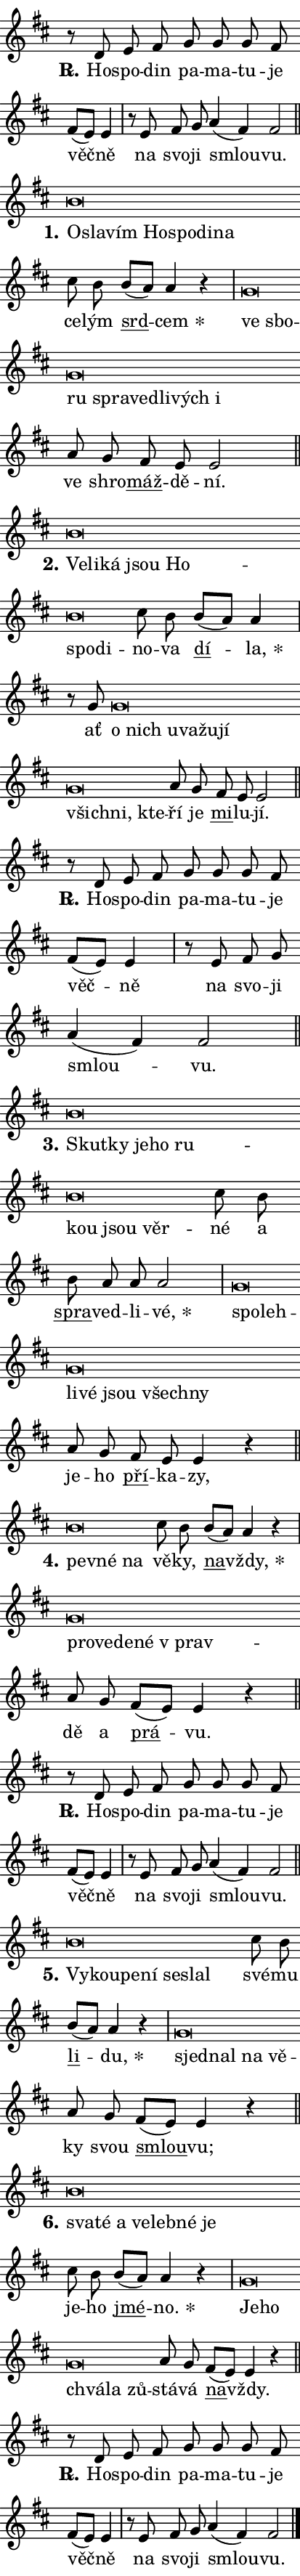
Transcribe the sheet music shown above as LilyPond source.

\version "2.22.1"
\header { tagline = "" }
\paper {
  indent = 0\cm
  top-margin = 0\cm
  right-margin = 0\cm
  bottom-margin = 0\cm
  left-margin = 0\cm
  paper-width = 7\cm
  page-breaking = #ly:one-page-breaking
  system-system-spacing.basic-distance = #11
  score-system-spacing.basic-distance = #11
  ragged-last = ##f
}


%% Author: Thomas Morley
%% https://lists.gnu.org/archive/html/lilypond-user/2020-05/msg00002.html
#(define (line-position grob)
"Returns position of @var[grob} in current system:
   @code{'start}, if at first time-step
   @code{'end}, if at last time-step
   @code{'middle} otherwise
"
  (let* ((col (ly:item-get-column grob))
         (ln (ly:grob-object col 'left-neighbor))
         (rn (ly:grob-object col 'right-neighbor))
         (col-to-check-left (if (ly:grob? ln) ln col))
         (col-to-check-right (if (ly:grob? rn) rn col))
         (break-dir-left
           (and
             (ly:grob-property col-to-check-left 'non-musical #f)
             (ly:item-break-dir col-to-check-left)))
         (break-dir-right
           (and
             (ly:grob-property col-to-check-right 'non-musical #f)
             (ly:item-break-dir col-to-check-right))))
        (cond ((eqv? 1 break-dir-left) 'start)
              ((eqv? -1 break-dir-right) 'end)
              (else 'middle))))

#(define (tranparent-at-line-position vctor)
  (lambda (grob)
  "Relying on @code{line-position} select the relevant enry from @var{vctor}.
Used to determine transparency,"
    (case (line-position grob)
      ((end) (not (vector-ref vctor 0)))
      ((middle) (not (vector-ref vctor 1)))
      ((start) (not (vector-ref vctor 2))))))

noteHeadBreakVisibility =
#(define-music-function (break-visibility)(vector?)
"Makes @code{NoteHead}s transparent relying on @var{break-visibility}"
#{
  \override NoteHead.transparent =
    #(tranparent-at-line-position break-visibility)
#})

#(define delete-ledgers-for-transparent-note-heads
  (lambda (grob)
    "Reads whether a @code{NoteHead} is transparent.
If so this @code{NoteHead} is removed from @code{'note-heads} from
@var{grob}, which is supposed to be @code{LedgerLineSpanner}.
As a result ledgers are not printed for this @code{NoteHead}"
    (let* ((nhds-array (ly:grob-object grob 'note-heads))
           (nhds-list
             (if (ly:grob-array? nhds-array)
                 (ly:grob-array->list nhds-array)
                 '()))
           ;; Relies on the transparent-property being done before
           ;; Staff.LedgerLineSpanner.after-line-breaking is executed.
           ;; This is fragile ...
           (to-keep
             (remove
               (lambda (nhd)
                 (ly:grob-property nhd 'transparent #f))
               nhds-list)))
      ;; TODO find a better method to iterate over grob-arrays, similiar
      ;; to filter/remove etc for lists
      ;; For now rebuilt from scratch
      (set! (ly:grob-object grob 'note-heads)  '())
      (for-each
        (lambda (nhd)
          (ly:pointer-group-interface::add-grob grob 'note-heads nhd))
        to-keep))))

hideNotes = {
  \noteHeadBreakVisibility #begin-of-line-visible
}
unHideNotes = {
  \noteHeadBreakVisibility #all-visible
}

% work-around for resetting accidentals
% https://lilypond.org/doc/v2.23/Documentation/notation/displaying-rhythms#unmetered-music
cadenzaMeasure = {
  \cadenzaOff
  \partial 1024 s1024
  \cadenzaOn
}

#(define-markup-command (accent layout props text) (markup?)
  "Underline accented syllable"
  (interpret-markup layout props
    #{\markup \override #'(offset . 4.3) \underline { #text }#}))

responsum = \markup \concat {
  "R" \hspace #-1.05 \path #0.1 #'((moveto 0 0.07) (lineto 0.9 0.8)) \hspace #0.05 "."
}

\layout {
    \context {
        \Staff
        \remove "Time_signature_engraver"
        \override LedgerLineSpanner.after-line-breaking = #delete-ledgers-for-transparent-note-heads
    }
    \context {
        \Voice {
            \override NoteHead.output-attributes = #'((class . "notehead"))
            \override Hairpin.height = #0.55
        }
    }
    \context {
        \Lyrics {
            \override StanzaNumber.output-attributes = #'((class . "stanzanumber"))
            \override LyricSpace.minimum-distance = #0.9
            \override LyricText.font-name = #"TeX Gyre Schola"
            \override LyricText.font-size = 1
            \override StanzaNumber.font-name = #"TeX Gyre Schola Bold"
            \override StanzaNumber.font-size = 1
        }
    }
}

% magnetic-lyrics.ily
%
%   written by
%     Jean Abou Samra <jean@abou-samra.fr>
%     Werner Lemberg <wl@gnu.org>
%
%   adapted by
%     Jiri Hon <jiri.hon@gmail.com>
%
% Version 2022-Apr-15

% https://www.mail-archive.com/lilypond-user@gnu.org/msg149350.html

#(define (Left_hyphen_pointer_engraver context)
   "Collect syllable-hyphen-syllable occurrences in lyrics and store
them in properties.  This engraver only looks to the left.  For
example, if the lyrics input is @code{foo -- bar}, it does the
following.

@itemize @bullet
@item
Set the @code{text} property of the @code{LyricHyphen} grob between
@q{foo} and @q{bar} to @code{foo}.

@item
Set the @code{left-hyphen} property of the @code{LyricText} grob with
text @q{foo} to the @code{LyricHyphen} grob between @q{foo} and
@q{bar}.
@end itemize

Use this auxiliary engraver in combination with the
@code{lyric-@/text::@/apply-@/magnetic-@/offset!} hook."
   (let ((hyphen #f)
         (text #f))
     (make-engraver
      (acknowledgers
       ((lyric-syllable-interface engraver grob source-engraver)
        (set! text grob)))
      (end-acknowledgers
       ((lyric-hyphen-interface engraver grob source-engraver)
        ;(when (not (grob::has-interface grob 'lyric-space-interface))
          (set! hyphen grob)));)
      ((stop-translation-timestep engraver)
       (when (and text hyphen)
         (ly:grob-set-object! text 'left-hyphen hyphen))
       (set! text #f)
       (set! hyphen #f)))))

#(define (lyric-text::apply-magnetic-offset! grob)
   "If the space between two syllables is less than the value in
property @code{LyricText@/.details@/.squash-threshold}, move the right
syllable to the left so that it gets concatenated with the left
syllable.

Use this function as a hook for
@code{LyricText@/.after-@/line-@/breaking} if the
@code{Left_@/hyphen_@/pointer_@/engraver} is active."
   (let ((hyphen (ly:grob-object grob 'left-hyphen #f)))
     (when hyphen
       (let ((left-text (ly:spanner-bound hyphen LEFT)))
         (when (grob::has-interface left-text 'lyric-syllable-interface)
           (let* ((common (ly:grob-common-refpoint grob left-text X))
                  (this-x-ext (ly:grob-extent grob common X))
                  (left-x-ext
                   (begin
                     ;; Trigger magnetism for left-text.
                     (ly:grob-property left-text 'after-line-breaking)
                     (ly:grob-extent left-text common X)))
                  ;; `delta` is the gap width between two syllables.
                  (delta (- (interval-start this-x-ext)
                            (interval-end left-x-ext)))
                  (details (ly:grob-property grob 'details))
                  (threshold (assoc-get 'squash-threshold details 0.2)))
             (when (< delta threshold)
               (let* (;; We have to manipulate the input text so that
                      ;; ligatures crossing syllable boundaries are not
                      ;; disabled.  For languages based on the Latin
                      ;; script this is essentially a beautification.
                      ;; However, for non-Western scripts it can be a
                      ;; necessity.
                      (lt (ly:grob-property left-text 'text))
                      (rt (ly:grob-property grob 'text))
                      (is-space (grob::has-interface hyphen 'lyric-space-interface))
                      (space (if is-space " " ""))
                      (space-markup (grob-interpret-markup grob " "))
                      (space-size (interval-length (ly:stencil-extent space-markup X)))
                      (extra-delta (if is-space space-size 0))
                      ;; Append new syllable.
                      (ltrt-space (if (and (string? lt) (string? rt))
                                (string-append lt space rt)
                                (make-concat-markup (list lt space rt))))
                      ;; Right-align `ltrt` to the right side.
                      (ltrt-space-markup (grob-interpret-markup
                               grob
                               (make-translate-markup
                                (cons (interval-length this-x-ext) 0)
                                (make-right-align-markup ltrt-space)))))
                 (begin
                   ;; Don't print `left-text`.
                   (ly:grob-set-property! left-text 'stencil #f)
                   ;; Set text and stencil (which holds all collected
                   ;; syllables so far) and shift it to the left.
                   (ly:grob-set-property! grob 'text ltrt-space)
                   (ly:grob-set-property! grob 'stencil ltrt-space-markup)
                   (ly:grob-translate-axis! grob (- (- delta extra-delta)) X))))))))))


#(define (lyric-hyphen::displace-bounds-first grob)
   ;; Make very sure this callback isn't triggered too early.
   (let ((left (ly:spanner-bound grob LEFT))
         (right (ly:spanner-bound grob RIGHT)))
     (ly:grob-property left 'after-line-breaking)
     (ly:grob-property right 'after-line-breaking)
     (ly:lyric-hyphen::print grob)))

squashThreshold = #0.4

\layout {
  \context {
    \Lyrics
    \consists #Left_hyphen_pointer_engraver
    \override LyricText.after-line-breaking =
      #lyric-text::apply-magnetic-offset!
    \override LyricHyphen.stencil = #lyric-hyphen::displace-bounds-first
    \override LyricText.details.squash-threshold = \squashThreshold
    \override LyricHyphen.minimum-distance = 0
    \override LyricHyphen.minimum-length = \squashThreshold
  }
}

squash = \override LyricText.details.squash-threshold = 9999
unSquash = \override LyricText.details.squash-threshold = \squashThreshold

left = \override LyricText.self-alignment-X = #LEFT
unLeft = \revert LyricText.self-alignment-X

starOffset = #(lambda (grob) 
                (let ((x_offset (ly:self-alignment-interface::aligned-on-x-parent grob)))
                  (if (= x_offset 0) 0 (+ x_offset 1.2))))

star = #(define-music-function (syllable)(string?)
"Append star separator at the end of a syllable"
#{
  \once \override LyricText.X-offset = #starOffset
  \lyricmode { \markup {
    #syllable
    \override #'((font-name . "TeX Gyre Schola Bold")) \hspace #0.2 \lower #0.65 \larger "*"
  } }
#})

starAccent = #(define-music-function (syllable)(string?)
"Append star separator at the end of a syllable and make accent"
#{
  \once \override LyricText.X-offset = #starOffset
  \lyricmode { \markup {
    \accent #syllable
    \override #'((font-name . "TeX Gyre Schola Bold")) \hspace #0.2 \lower #0.65 \larger "*"
  } }
#})

breath = #(define-music-function (syllable)(string?)
"Append breathing indicator at the end of a syllable"
#{
  \lyricmode { \markup { #syllable "+" } }
#})

optionalBreath = #(define-music-function (syllable)(string?)
"Append optional breathing indicator at the end of a syllable"
#{
  \lyricmode { \markup { #syllable "(+)" } }
#})


\score {
    <<
        \new Voice = "melody" { \cadenzaOn \key d \major \relative { r8 d' e fis g g g fis \bar "" fis[( e)] e4 \cadenzaMeasure \bar "|" r8 e fis g \bar "" a4( fis) fis2 \cadenzaMeasure \bar "||" \break }
\relative { b'\breve*1/16 \hideNotes \breve*1/16 \bar "" \breve*1/16 \bar "" \breve*1/16 \bar "" \breve*1/16 \bar "" \breve*1/16 \breve*1/16 \bar "" \unHideNotes cis8 b \bar "" b[( a)] a4 r \cadenzaMeasure \bar "|" g\breve*1/16 \hideNotes \breve*1/16 \bar "" \breve*1/16 \bar "" \breve*1/16 \bar "" \breve*1/16 \bar "" \breve*1/16 \bar "" \breve*1/16 \breve*1/16 \bar "" \unHideNotes a8 g \bar "" fis e e2 \cadenzaMeasure \bar "||" \break }
\relative { b'\breve*1/16 \hideNotes \breve*1/16 \bar "" \breve*1/16 \bar "" \breve*1/16 \bar "" \breve*1/16 \bar "" \breve*1/16 \breve*1/16 \bar "" \unHideNotes cis8 b \bar "" b[( a)] a4 \cadenzaMeasure \bar "|" r8 g8 g\breve*1/16 \hideNotes \breve*1/16 \bar "" \breve*1/16 \bar "" \breve*1/16 \bar "" \breve*1/16 \bar "" \breve*1/16 \bar "" \breve*1/16 \bar "" \breve*1/16 \breve*1/16 \bar "" \unHideNotes a8 g \bar "" fis e e2 \cadenzaMeasure \bar "||" \break }
\relative { r8 d' e fis g g g fis \bar "" fis[( e)] e4 \cadenzaMeasure \bar "|" r8 e fis g \bar "" a4( fis) fis2 \cadenzaMeasure \bar "||" \break }
\relative { b'\breve*1/16 \hideNotes \breve*1/16 \bar "" \breve*1/16 \bar "" \breve*1/16 \bar "" \breve*1/16 \bar "" \breve*1/16 \bar "" \breve*1/16 \breve*1/16 \bar "" \unHideNotes cis8 b \bar "" b a a a2 \cadenzaMeasure \bar "|" g\breve*1/16 \hideNotes \breve*1/16 \bar "" \breve*1/16 \bar "" \breve*1/16 \bar "" \breve*1/16 \bar "" \breve*1/16 \breve*1/16 \bar "" \unHideNotes a8 g \bar "" fis e e4 r \cadenzaMeasure \bar "||" \break }
\relative { b'\breve*1/16 \hideNotes \breve*1/16 \breve*1/16 \bar "" \unHideNotes cis8 b \bar "" b[( a)] a4 r \cadenzaMeasure \bar "|" g\breve*1/16 \hideNotes \breve*1/16 \bar "" \breve*1/16 \bar "" \breve*1/16 \breve*1/16 \bar "" \unHideNotes a8 g \bar "" fis[( e)] e4 r \cadenzaMeasure \bar "||" \break }
\relative { r8 d' e fis g g g fis \bar "" fis[( e)] e4 \cadenzaMeasure \bar "|" r8 e fis g \bar "" a4( fis) fis2 \cadenzaMeasure \bar "||" \break }
\relative { b'\breve*1/16 \hideNotes \breve*1/16 \bar "" \breve*1/16 \bar "" \breve*1/16 \bar "" \breve*1/16 \breve*1/16 \bar "" \unHideNotes cis8 b \bar "" b[( a)] a4 r \cadenzaMeasure \bar "|" g\breve*1/16 \hideNotes \breve*1/16 \bar "" \breve*1/16 \breve*1/16 \bar "" \unHideNotes a8 g \bar "" fis[( e)] e4 r \cadenzaMeasure \bar "||" \break }
\relative { b'\breve*1/16 \hideNotes \breve*1/16 \bar "" \breve*1/16 \bar "" \breve*1/16 \bar "" \breve*1/16 \bar "" \breve*1/16 \breve*1/16 \bar "" \unHideNotes cis8 b \bar "" b[( a)] a4 r \cadenzaMeasure \bar "|" g\breve*1/16 \hideNotes \breve*1/16 \bar "" \breve*1/16 \bar "" \breve*1/16 \breve*1/16 \bar "" \unHideNotes a8 g \bar "" fis[( e)] e4 r \cadenzaMeasure \bar "||" \break }
\relative { r8 d' e fis g g g fis \bar "" fis[( e)] e4 \cadenzaMeasure \bar "|" r8 e fis g \bar "" a4( fis) fis2 \cadenzaMeasure \bar "||" \break } \bar "|." }
        \new Lyrics \lyricsto "melody" { \lyricmode { \set stanza = \responsum
Ho -- spo -- din pa -- ma -- tu -- je věč -- ně na svo -- ji smlou -- vu.
\set stanza = "1."
\left O -- \squash sla -- vím Ho -- spo -- di -- na \unLeft \unSquash ce -- lým \markup \accent srd -- \star cem \left ve \squash sbo -- ru spra -- ved -- li -- vých i \unLeft \unSquash ve shro -- \markup \accent máž -- dě -- ní.
\set stanza = "2."
\left Ve -- \squash li -- ká jsou Ho -- spo -- di -- \unLeft \unSquash no -- va \markup \accent dí -- \star la, ať \left o \squash nich u -- va -- žu -- jí všich -- ni, kte -- \unLeft \unSquash ří je \markup \accent mi -- lu -- jí.
\set stanza = \responsum
Ho -- spo -- din pa -- ma -- tu -- je věč -- ně na svo -- ji smlou -- vu.
\set stanza = "3."
\left Skut -- \squash ky je -- ho ru -- kou jsou věr -- \unLeft \unSquash né a \markup \accent spra -- ved -- li -- \star vé, \left spo -- \squash leh -- li -- vé jsou všech -- ny \unLeft \unSquash je -- ho \markup \accent pří -- ka -- zy,
\set stanza = "4."
\left pev -- \squash né na \unLeft \unSquash vě -- ky, \markup \accent na -- \star vždy, \left pro -- \squash ve -- de -- né "v prav" -- \unLeft \unSquash dě a \markup \accent prá -- vu.
\set stanza = \responsum
Ho -- spo -- din pa -- ma -- tu -- je věč -- ně na svo -- ji smlou -- vu.
\set stanza = "5."
\left Vy -- \squash kou -- pe -- ní se -- slal \unLeft \unSquash své -- mu \markup \accent li -- \star du, \left sjed -- \squash nal na vě -- \unLeft \unSquash ky svou \markup \accent smlou -- vu;
\set stanza = "6."
\left sva -- \squash té a ve -- leb -- né je \unLeft \unSquash je -- ho \markup \accent jmé -- \star no. \left Je -- \squash ho chvá -- la zů -- \unLeft \unSquash stá -- vá \markup \accent na -- vždy.
\set stanza = \responsum
Ho -- spo -- din pa -- ma -- tu -- je věč -- ně na svo -- ji smlou -- vu. } }
    >>
    \layout {}
}
